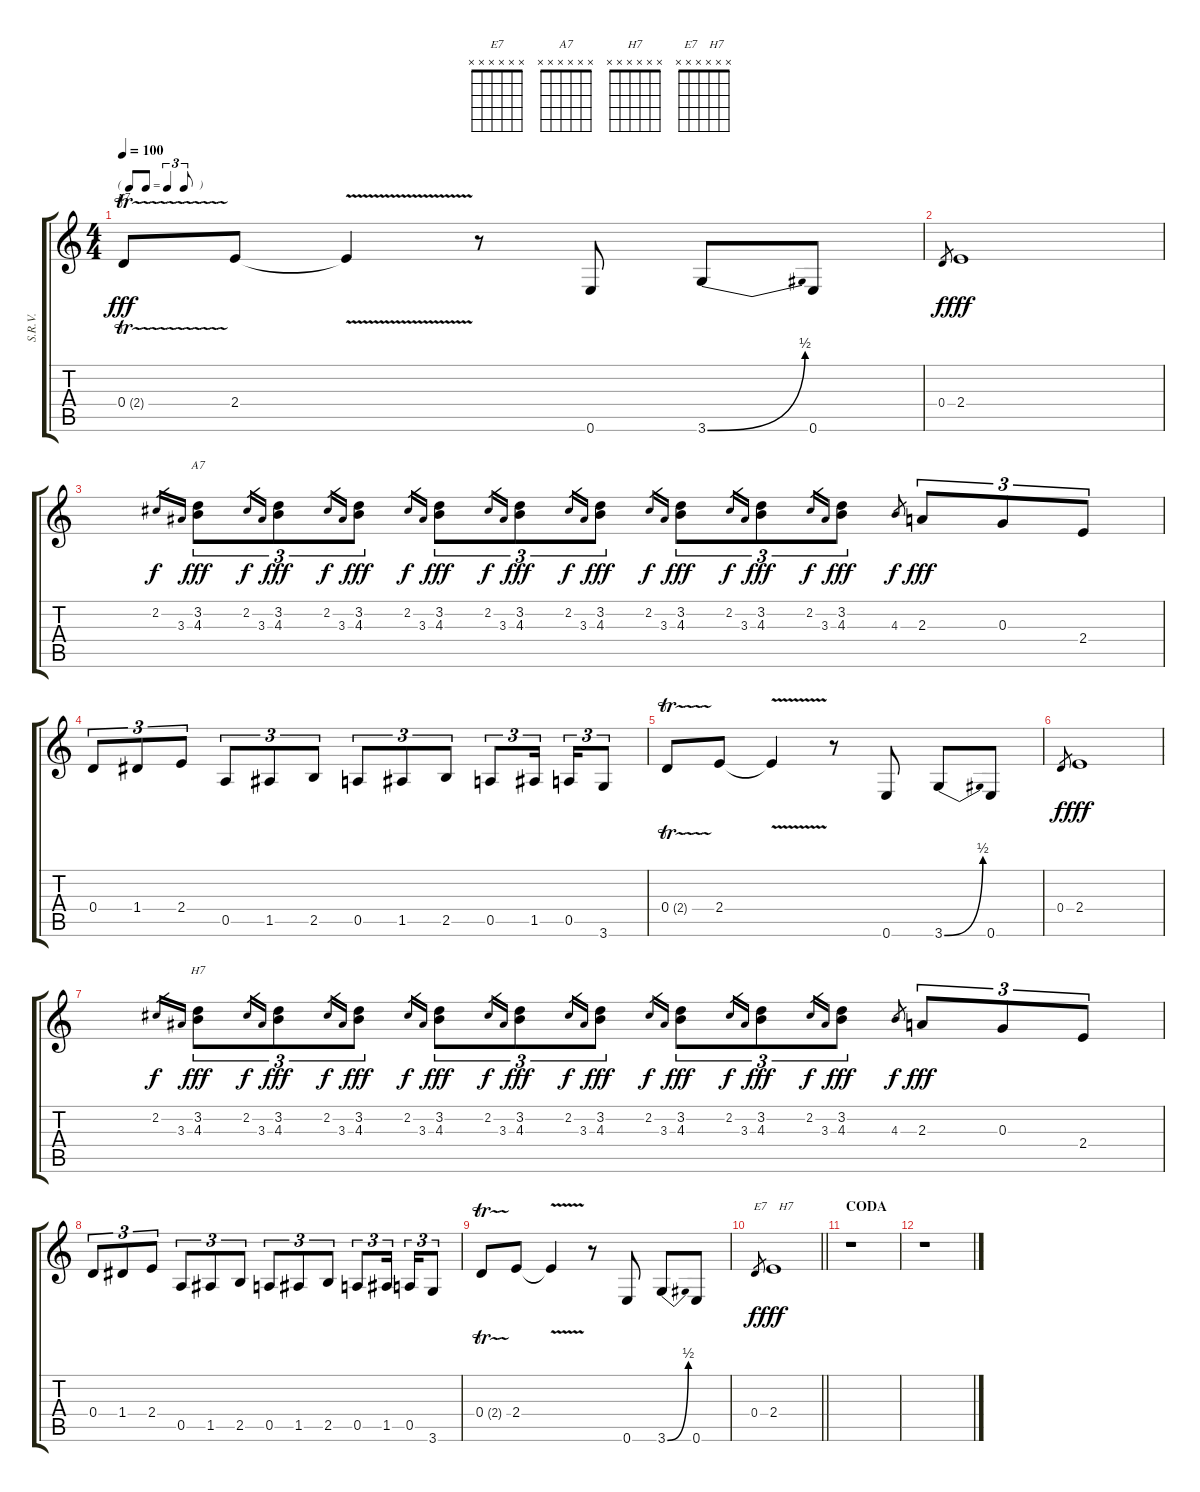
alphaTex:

\track ("S.R.V." "S.R.V.") {instrument overdrivenguitar}
\staff {score tabs}
\tuning (E4 B3 G3 D3 A2 E2) {hide}
\chord ("E7" x x x x x x)
\chord ("A7" x x x x x x)
\chord ("H7" x x x x x x)
\chord ("E7    H7" x x x x x x)
\ts (4 4)
\tf triplet8th
\tempo 100
\clef g2
\ks c
0.4{tr (2 32)}.8{ch "E7" dy fff} 2.4.8 2.4{v t}.4 r.8 0.6.8 3.6{be (bend 0 0 60 2)}.8 0.6.8 |
0.4.8{gr dy f} 2.4.1{dy fff} |
2.2.16{gr dy f} 3.3.16{gr} (3.2 4.3).8{tu (3 2) ch "A7" dy fff} 2.2.16{gr dy f} 3.3.16{gr} (3.2 4.3).8{tu (3 2) dy fff} 2.2.16{gr dy f} 3.3.16{gr} (3.2 4.3).8{tu (3 2) dy fff} 2.2.16{gr dy f} 3.3.16{gr} (3.2 4.3).8{tu (3 2) dy fff} 2.2.16{gr dy f} 3.3.16{gr} (3.2 4.3).8{tu (3 2) dy fff} 2.2.16{gr dy f} 3.3.16{gr} (3.2 4.3).8{tu (3 2) dy fff} 2.2.16{gr dy f} 3.3.16{gr} (3.2 4.3).8{tu (3 2) dy fff} 2.2.16{gr dy f} 3.3.16{gr} (3.2 4.3).8{tu (3 2) dy fff} 2.2.16{gr dy f} 3.3.16{gr} (3.2 4.3).8{tu (3 2) dy fff} 4.3.8{gr dy f} 2.3.8{tu (3 2) dy fff} 0.3.8{tu (3 2)} 2.4.8{tu (3 2)} |
0.4.8{tu (3 2)} 1.4.8{tu (3 2)} 2.4.8{tu (3 2)} 0.5.8{tu (3 2)} 1.5.8{tu (3 2)} 2.5.8{tu (3 2)} 0.5.8{tu (3 2)} 1.5.8{tu (3 2)} 2.5.8{tu (3 2)} 0.5.8{tu (3 2)} 1.5.16{tu (3 2) beam splitsecondary} 0.5.16{tu (3 2)} 3.6.8{tu (3 2)} |
0.4{tr (2 32)}.8 2.4.8 2.4{v t}.4 r.8 0.6.8 3.6{be (bend 0 0 60 2)}.8 0.6.8 |
0.4.8{gr dy f} 2.4.1{dy fff} |
2.2.16{gr dy f} 3.3.16{gr} (3.2 4.3).8{tu (3 2) ch "H7" dy fff} 2.2.16{gr dy f} 3.3.16{gr} (3.2 4.3).8{tu (3 2) dy fff} 2.2.16{gr dy f} 3.3.16{gr} (3.2 4.3).8{tu (3 2) dy fff} 2.2.16{gr dy f} 3.3.16{gr} (3.2 4.3).8{tu (3 2) dy fff} 2.2.16{gr dy f} 3.3.16{gr} (3.2 4.3).8{tu (3 2) dy fff} 2.2.16{gr dy f} 3.3.16{gr} (3.2 4.3).8{tu (3 2) dy fff} 2.2.16{gr dy f} 3.3.16{gr} (3.2 4.3).8{tu (3 2) dy fff} 2.2.16{gr dy f} 3.3.16{gr} (3.2 4.3).8{tu (3 2) dy fff} 2.2.16{gr dy f} 3.3.16{gr} (3.2 4.3).8{tu (3 2) dy fff} 4.3.8{gr dy f} 2.3.8{tu (3 2) dy fff} 0.3.8{tu (3 2)} 2.4.8{tu (3 2)} |
0.4.8{tu (3 2)} 1.4.8{tu (3 2)} 2.4.8{tu (3 2)} 0.5.8{tu (3 2)} 1.5.8{tu (3 2)} 2.5.8{tu (3 2)} 0.5.8{tu (3 2)} 1.5.8{tu (3 2)} 2.5.8{tu (3 2)} 0.5.8{tu (3 2)} 1.5.16{tu (3 2) beam splitsecondary} 0.5.16{tu (3 2)} 3.6.8{tu (3 2)} |
0.4{tr (2 32)}.8 2.4.8 2.4{v t}.4 r.8 0.6.8 3.6{be (bend 0 0 60 2)}.8 0.6.8 |
\barLineRight lightlight
0.4.8{gr dy f} 2.4.1{ch "E7    H7" dy fff} |
\section ("" "CODA")
r.1 |
r.1
